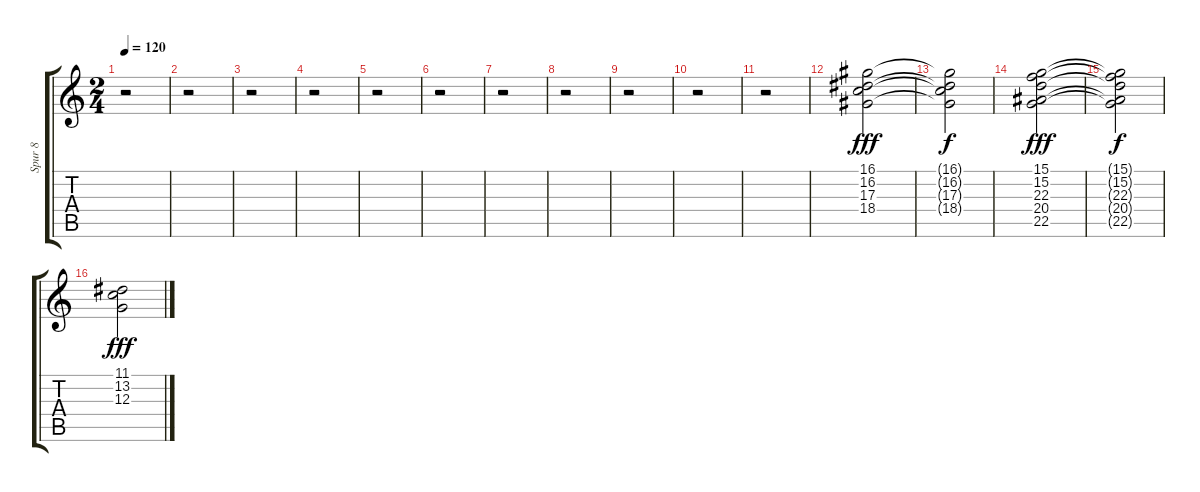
\track ("Spur 8" "Spur 8") {instrument drawbarorgan}
\staff {score tabs}
\tuning (E4 B3 G3 D3 A2 E2) {hide}
\ts (2 4)
\tempo 120
\clef g2
\ks c
r.2{dy fff} |
r.2 |
r.2 |
r.2 |
r.2 |
r.2 |
r.2 |
r.2 |
r.2 |
r.2 |
r.2 |
(16.1 16.2 17.3 18.4).2{instrument drawbarorgan} |
(16.1{t} 16.2{t} 17.3{t} 18.4{t}).2{dy f} |
(15.1 15.2 22.3 20.4 22.5).2{dy fff} |
(15.1{t} 15.2{t} 22.3{t} 20.4{t} 22.5{t}).2{dy f} |
(11.1 13.2 12.3).2{dy fff}
